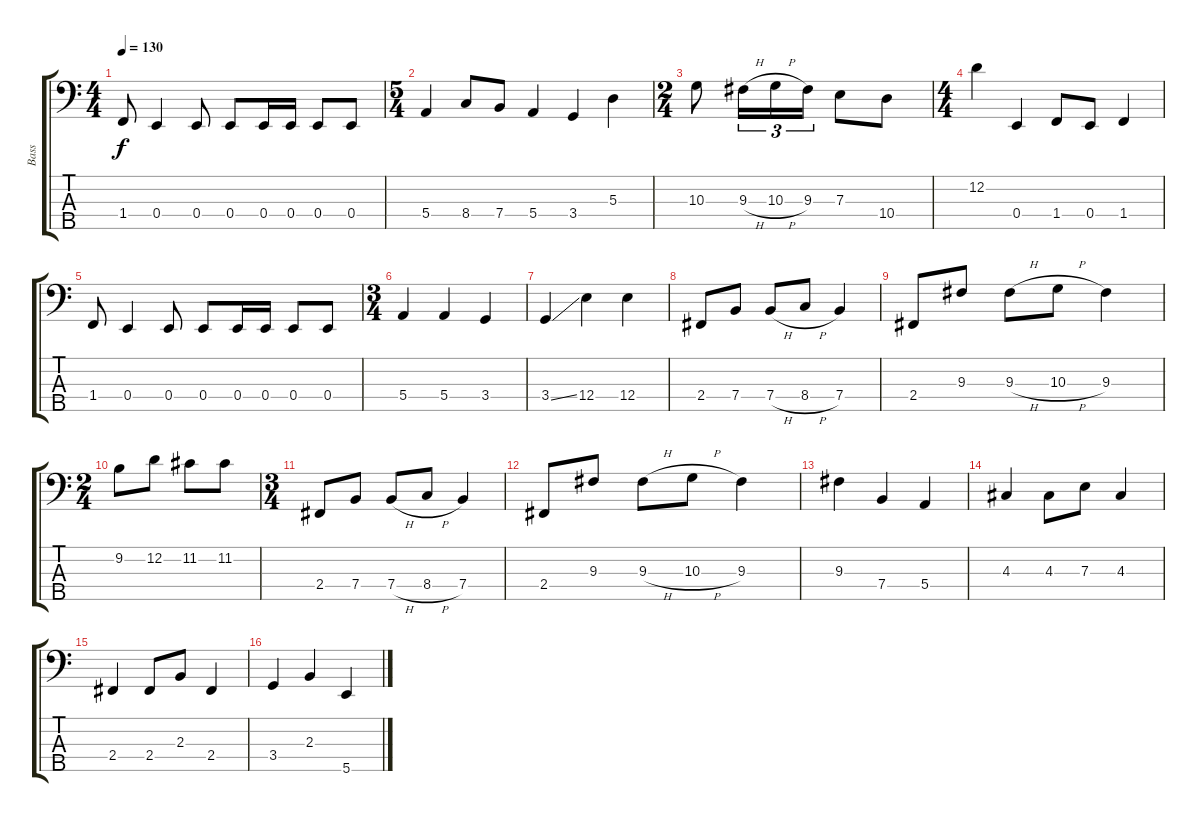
\track ("Bass" "Bass") {instrument electricbasspick}
\staff {score tabs}
\tuning (G2 D2 A1 E1 B0) {hide}
\ts (4 4)
\tempo 130
\clef f4
\ks c
1.4.8{dy f} 0.4.4 0.4.8 0.4.8 0.4.16 0.4.16 0.4.8 0.4.8 |
\ts (5 4)
5.4.4 8.4.8 7.4.8 5.4.4 3.4.4 5.3.4 |
\ts (2 4)
10.3.8 9.3{h}.16{tu (3 2)} 10.3{h}.16{tu (3 2)} 9.3.16{tu (3 2)} 7.3.8 10.4.8 |
\ts (4 4)
12.2.4 0.4.4 1.4.8 0.4.8 1.4.4 |
1.4.8 0.4.4 0.4.8 0.4.8 0.4.16 0.4.16 0.4.8 0.4.8 |
\ts (3 4)
5.4.4 5.4.4 3.4.4 |
3.4{ss}.4 12.4.4 12.4.4 |
2.4.8 7.4.8 7.4{h}.8 8.4{h}.8 7.4.4 |
2.4.8 9.3.8 9.3{h}.8 10.3{h}.8 9.3.4 |
\ts (2 4)
9.2.8 12.2.8 11.2.8 11.2.8 |
\ts (3 4)
2.4.8 7.4.8 7.4{h}.8 8.4{h}.8 7.4.4 |
2.4.8 9.3.8 9.3{h}.8 10.3{h}.8 9.3.4 |
9.3.4 7.4.4 5.4.4 |
4.3.4 4.3.8 7.3.8 4.3.4 |
2.4.4 2.4.8 2.3.8 2.4.4 |
3.4.4 2.3.4 5.5.4
